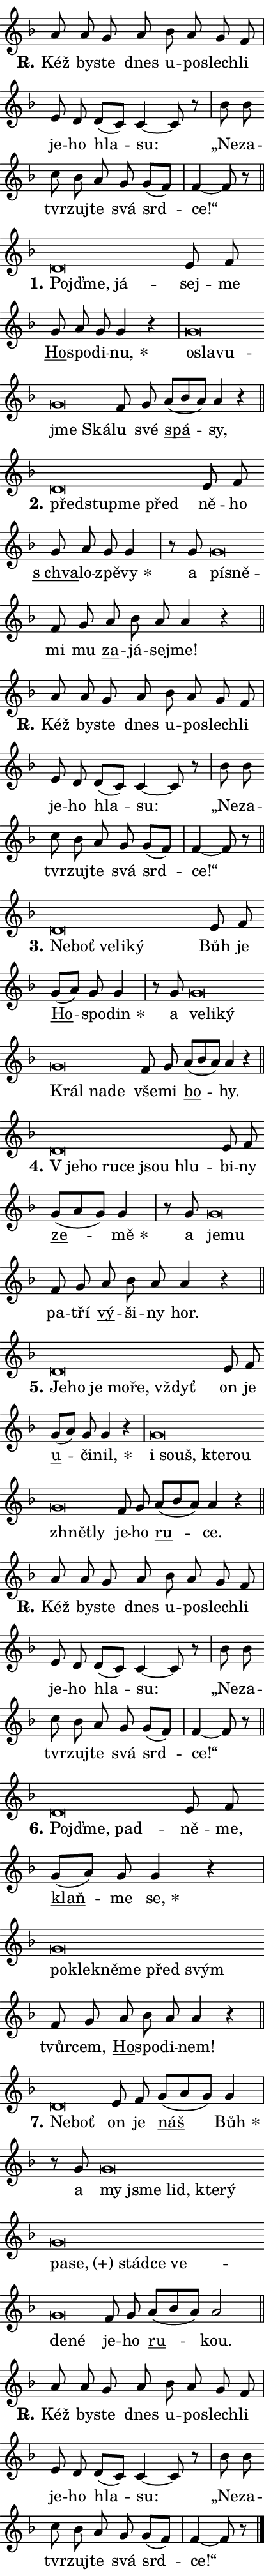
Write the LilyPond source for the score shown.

\version "2.22.1"
\header { tagline = "" }
\paper {
  indent = 0\cm
  top-margin = 0\cm
  right-margin = 0\cm
  bottom-margin = 0\cm
  left-margin = 0\cm
  paper-width = 7\cm
  page-breaking = #ly:one-page-breaking
  system-system-spacing.basic-distance = #11
  score-system-spacing.basic-distance = #11.3
  ragged-last = ##f
}


%% Author: Thomas Morley
%% https://lists.gnu.org/archive/html/lilypond-user/2020-05/msg00002.html
#(define (line-position grob)
"Returns position of @var[grob} in current system:
   @code{'start}, if at first time-step
   @code{'end}, if at last time-step
   @code{'middle} otherwise
"
  (let* ((col (ly:item-get-column grob))
         (ln (ly:grob-object col 'left-neighbor))
         (rn (ly:grob-object col 'right-neighbor))
         (col-to-check-left (if (ly:grob? ln) ln col))
         (col-to-check-right (if (ly:grob? rn) rn col))
         (break-dir-left
           (and
             (ly:grob-property col-to-check-left 'non-musical #f)
             (ly:item-break-dir col-to-check-left)))
         (break-dir-right
           (and
             (ly:grob-property col-to-check-right 'non-musical #f)
             (ly:item-break-dir col-to-check-right))))
        (cond ((eqv? 1 break-dir-left) 'start)
              ((eqv? -1 break-dir-right) 'end)
              (else 'middle))))

#(define (tranparent-at-line-position vctor)
  (lambda (grob)
  "Relying on @code{line-position} select the relevant enry from @var{vctor}.
Used to determine transparency,"
    (case (line-position grob)
      ((end) (not (vector-ref vctor 0)))
      ((middle) (not (vector-ref vctor 1)))
      ((start) (not (vector-ref vctor 2))))))

noteHeadBreakVisibility =
#(define-music-function (break-visibility)(vector?)
"Makes @code{NoteHead}s transparent relying on @var{break-visibility}"
#{
  \override NoteHead.transparent =
    #(tranparent-at-line-position break-visibility)
#})

#(define delete-ledgers-for-transparent-note-heads
  (lambda (grob)
    "Reads whether a @code{NoteHead} is transparent.
If so this @code{NoteHead} is removed from @code{'note-heads} from
@var{grob}, which is supposed to be @code{LedgerLineSpanner}.
As a result ledgers are not printed for this @code{NoteHead}"
    (let* ((nhds-array (ly:grob-object grob 'note-heads))
           (nhds-list
             (if (ly:grob-array? nhds-array)
                 (ly:grob-array->list nhds-array)
                 '()))
           ;; Relies on the transparent-property being done before
           ;; Staff.LedgerLineSpanner.after-line-breaking is executed.
           ;; This is fragile ...
           (to-keep
             (remove
               (lambda (nhd)
                 (ly:grob-property nhd 'transparent #f))
               nhds-list)))
      ;; TODO find a better method to iterate over grob-arrays, similiar
      ;; to filter/remove etc for lists
      ;; For now rebuilt from scratch
      (set! (ly:grob-object grob 'note-heads)  '())
      (for-each
        (lambda (nhd)
          (ly:pointer-group-interface::add-grob grob 'note-heads nhd))
        to-keep))))

hideNotes = {
  \noteHeadBreakVisibility #begin-of-line-visible
}
unHideNotes = {
  \noteHeadBreakVisibility #all-visible
}

% work-around for resetting accidentals
% https://lilypond.org/doc/v2.23/Documentation/notation/displaying-rhythms#unmetered-music
cadenzaMeasure = {
  \cadenzaOff
  \partial 1024 s1024
  \cadenzaOn
}

#(define-markup-command (accent layout props text) (markup?)
  "Underline accented syllable"
  (interpret-markup layout props
    #{\markup \override #'(offset . 4.3) \underline { #text }#}))

responsum = \markup \concat {
  "R" \hspace #-1.05 \path #0.1 #'((moveto 0 0.07) (lineto 0.9 0.8)) \hspace #0.05 "."
}

\layout {
    \context {
        \Staff
        \remove "Time_signature_engraver"
        \override LedgerLineSpanner.after-line-breaking = #delete-ledgers-for-transparent-note-heads
    }
    \context {
        \Voice {
            \override NoteHead.output-attributes = #'((class . "notehead"))
            \override Hairpin.height = #0.55
        }
    }
    \context {
        \Lyrics {
            \override StanzaNumber.output-attributes = #'((class . "stanzanumber"))
            \override LyricSpace.minimum-distance = #0.9
            \override LyricText.font-name = #"TeX Gyre Schola"
            \override LyricText.font-size = 1
            \override StanzaNumber.font-name = #"TeX Gyre Schola Bold"
            \override StanzaNumber.font-size = 1
        }
    }
}

% magnetic-lyrics.ily
%
%   written by
%     Jean Abou Samra <jean@abou-samra.fr>
%     Werner Lemberg <wl@gnu.org>
%
%   adapted by
%     Jiri Hon <jiri.hon@gmail.com>
%
% Version 2022-Apr-15

% https://www.mail-archive.com/lilypond-user@gnu.org/msg149350.html

#(define (Left_hyphen_pointer_engraver context)
   "Collect syllable-hyphen-syllable occurrences in lyrics and store
them in properties.  This engraver only looks to the left.  For
example, if the lyrics input is @code{foo -- bar}, it does the
following.

@itemize @bullet
@item
Set the @code{text} property of the @code{LyricHyphen} grob between
@q{foo} and @q{bar} to @code{foo}.

@item
Set the @code{left-hyphen} property of the @code{LyricText} grob with
text @q{foo} to the @code{LyricHyphen} grob between @q{foo} and
@q{bar}.
@end itemize

Use this auxiliary engraver in combination with the
@code{lyric-@/text::@/apply-@/magnetic-@/offset!} hook."
   (let ((hyphen #f)
         (text #f))
     (make-engraver
      (acknowledgers
       ((lyric-syllable-interface engraver grob source-engraver)
        (set! text grob)))
      (end-acknowledgers
       ((lyric-hyphen-interface engraver grob source-engraver)
        ;(when (not (grob::has-interface grob 'lyric-space-interface))
          (set! hyphen grob)));)
      ((stop-translation-timestep engraver)
       (when (and text hyphen)
         (ly:grob-set-object! text 'left-hyphen hyphen))
       (set! text #f)
       (set! hyphen #f)))))

#(define (lyric-text::apply-magnetic-offset! grob)
   "If the space between two syllables is less than the value in
property @code{LyricText@/.details@/.squash-threshold}, move the right
syllable to the left so that it gets concatenated with the left
syllable.

Use this function as a hook for
@code{LyricText@/.after-@/line-@/breaking} if the
@code{Left_@/hyphen_@/pointer_@/engraver} is active."
   (let ((hyphen (ly:grob-object grob 'left-hyphen #f)))
     (when hyphen
       (let ((left-text (ly:spanner-bound hyphen LEFT)))
         (when (grob::has-interface left-text 'lyric-syllable-interface)
           (let* ((common (ly:grob-common-refpoint grob left-text X))
                  (this-x-ext (ly:grob-extent grob common X))
                  (left-x-ext
                   (begin
                     ;; Trigger magnetism for left-text.
                     (ly:grob-property left-text 'after-line-breaking)
                     (ly:grob-extent left-text common X)))
                  ;; `delta` is the gap width between two syllables.
                  (delta (- (interval-start this-x-ext)
                            (interval-end left-x-ext)))
                  (details (ly:grob-property grob 'details))
                  (threshold (assoc-get 'squash-threshold details 0.2)))
             (when (< delta threshold)
               (let* (;; We have to manipulate the input text so that
                      ;; ligatures crossing syllable boundaries are not
                      ;; disabled.  For languages based on the Latin
                      ;; script this is essentially a beautification.
                      ;; However, for non-Western scripts it can be a
                      ;; necessity.
                      (lt (ly:grob-property left-text 'text))
                      (rt (ly:grob-property grob 'text))
                      (is-space (grob::has-interface hyphen 'lyric-space-interface))
                      (space (if is-space " " ""))
                      (space-markup (grob-interpret-markup grob " "))
                      (space-size (interval-length (ly:stencil-extent space-markup X)))
                      (extra-delta (if is-space space-size 0))
                      ;; Append new syllable.
                      (ltrt-space (if (and (string? lt) (string? rt))
                                (string-append lt space rt)
                                (make-concat-markup (list lt space rt))))
                      ;; Right-align `ltrt` to the right side.
                      (ltrt-space-markup (grob-interpret-markup
                               grob
                               (make-translate-markup
                                (cons (interval-length this-x-ext) 0)
                                (make-right-align-markup ltrt-space)))))
                 (begin
                   ;; Don't print `left-text`.
                   (ly:grob-set-property! left-text 'stencil #f)
                   ;; Set text and stencil (which holds all collected
                   ;; syllables so far) and shift it to the left.
                   (ly:grob-set-property! grob 'text ltrt-space)
                   (ly:grob-set-property! grob 'stencil ltrt-space-markup)
                   (ly:grob-translate-axis! grob (- (- delta extra-delta)) X))))))))))


#(define (lyric-hyphen::displace-bounds-first grob)
   ;; Make very sure this callback isn't triggered too early.
   (let ((left (ly:spanner-bound grob LEFT))
         (right (ly:spanner-bound grob RIGHT)))
     (ly:grob-property left 'after-line-breaking)
     (ly:grob-property right 'after-line-breaking)
     (ly:lyric-hyphen::print grob)))

squashThreshold = #0.4

\layout {
  \context {
    \Lyrics
    \consists #Left_hyphen_pointer_engraver
    \override LyricText.after-line-breaking =
      #lyric-text::apply-magnetic-offset!
    \override LyricHyphen.stencil = #lyric-hyphen::displace-bounds-first
    \override LyricText.details.squash-threshold = \squashThreshold
    \override LyricHyphen.minimum-distance = 0
    \override LyricHyphen.minimum-length = \squashThreshold
  }
}

squash = \override LyricText.details.squash-threshold = 9999
unSquash = \override LyricText.details.squash-threshold = \squashThreshold

left = \override LyricText.self-alignment-X = #LEFT
unLeft = \revert LyricText.self-alignment-X

starOffset = #(lambda (grob) 
                (let ((x_offset (ly:self-alignment-interface::aligned-on-x-parent grob)))
                  (if (= x_offset 0) 0 (+ x_offset 1.2))))

star = #(define-music-function (syllable)(string?)
"Append star separator at the end of a syllable"
#{
  \once \override LyricText.X-offset = #starOffset
  \lyricmode { \markup {
    #syllable
    \override #'((font-name . "TeX Gyre Schola Bold")) \hspace #0.2 \lower #0.65 \larger "*"
  } }
#})

starAccent = #(define-music-function (syllable)(string?)
"Append star separator at the end of a syllable and make accent"
#{
  \once \override LyricText.X-offset = #starOffset
  \lyricmode { \markup {
    \accent #syllable
    \override #'((font-name . "TeX Gyre Schola Bold")) \hspace #0.2 \lower #0.65 \larger "*"
  } }
#})

breath = #(define-music-function (syllable)(string?)
"Append breathing indicator at the end of a syllable"
#{
  \lyricmode { \markup { #syllable "+" } }
#})

optionalBreath = #(define-music-function (syllable)(string?)
"Append optional breathing indicator at the end of a syllable"
#{
  \lyricmode { \markup { #syllable "(+)" } }
#})


\score {
    <<
        \new Voice = "melody" { \cadenzaOn \key f \major \relative { a'8 a g a bes a g f \cadenzaMeasure \bar "|" e d \bar "" d[( c)] c4~ c8 r8 \cadenzaMeasure \bar "|" bes' bes \bar "" c bes a g g[( f)] \cadenzaMeasure \bar "|" f4~ f8 r \cadenzaMeasure \bar "||" \break } }
        \new Lyrics \lyricsto "melody" { \lyricmode { \set stanza = \responsum
Kéž by -- ste dnes u -- po -- slech -- li je -- ho hla -- su: „Ne -- za -- tvr -- zuj -- te svá srd -- ce!“ } }
    >>
    \layout {}
}

\score {
    <<
        \new Voice = "melody" { \cadenzaOn \key f \major \relative { d'\breve*1/16 \hideNotes \breve*1/16 \breve*1/16 \bar "" \unHideNotes e8 f \bar "" g a g g4 r \cadenzaMeasure \bar "|" g\breve*1/16 \hideNotes \breve*1/16 \bar "" \breve*1/16 \bar "" \breve*1/16 \breve*1/16 \bar "" \unHideNotes f8 g \bar "" a[( bes a)] a4 r \cadenzaMeasure \bar "||" \break } }
        \new Lyrics \lyricsto "melody" { \lyricmode { \set stanza = "1."
\left Pojď -- \squash me, já -- \unLeft \unSquash sej -- me \markup \accent Ho -- spo -- di -- \star nu, \left o -- \squash sla -- vu -- jme Ská -- \unLeft \unSquash lu své \markup \accent spá -- sy, } }
    >>
    \layout {}
}

\score {
    <<
        \new Voice = "melody" { \cadenzaOn \key f \major \relative { d'\breve*1/16 \hideNotes \breve*1/16 \bar "" \breve*1/16 \breve*1/16 \bar "" \unHideNotes e8 f \bar "" g a g g4 \cadenzaMeasure \bar "|" r8 g8 g\breve*1/16 \hideNotes \breve*1/16 \bar "" \unHideNotes f8 g \bar "" a bes a a4 r \cadenzaMeasure \bar "||" \break } }
        \new Lyrics \lyricsto "melody" { \lyricmode { \set stanza = "2."
\left před -- \squash stup -- me před \unLeft \unSquash ně -- ho \markup \accent "s chva" -- lo -- zpě -- \star vy a \left pí -- \squash sně -- \unLeft \unSquash mi mu \markup \accent za -- já -- sej -- me! } }
    >>
    \layout {}
}

\score {
    <<
        \new Voice = "melody" { \cadenzaOn \key f \major \relative { a'8 a g a bes a g f \cadenzaMeasure \bar "|" e d \bar "" d[( c)] c4~ c8 r8 \cadenzaMeasure \bar "|" bes' bes \bar "" c bes a g g[( f)] \cadenzaMeasure \bar "|" f4~ f8 r \cadenzaMeasure \bar "||" \break } }
        \new Lyrics \lyricsto "melody" { \lyricmode { \set stanza = \responsum
Kéž by -- ste dnes u -- po -- slech -- li je -- ho hla -- su: „Ne -- za -- tvr -- zuj -- te svá srd -- ce!“ } }
    >>
    \layout {}
}

\score {
    <<
        \new Voice = "melody" { \cadenzaOn \key f \major \relative { d'\breve*1/16 \hideNotes \breve*1/16 \bar "" \breve*1/16 \bar "" \breve*1/16 \breve*1/16 \bar "" \unHideNotes e8 f \bar "" g[( a)] g g4 \cadenzaMeasure \bar "|" r8 g8 g\breve*1/16 \hideNotes \breve*1/16 \bar "" \breve*1/16 \bar "" \breve*1/16 \bar "" \breve*1/16 \breve*1/16 \bar "" \unHideNotes f8 g \bar "" a[( bes a)] a4 r \cadenzaMeasure \bar "||" \break } }
        \new Lyrics \lyricsto "melody" { \lyricmode { \set stanza = "3."
\left Ne -- \squash boť ve -- li -- ký \unLeft \unSquash Bůh je \markup \accent Ho -- spo -- \star din a \left ve -- \squash li -- ký Král na -- de \unLeft \unSquash vše -- mi \markup \accent bo -- hy. } }
    >>
    \layout {}
}

\score {
    <<
        \new Voice = "melody" { \cadenzaOn \key f \major \relative { d'\breve*1/16 \hideNotes \breve*1/16 \bar "" \breve*1/16 \bar "" \breve*1/16 \bar "" \breve*1/16 \breve*1/16 \bar "" \unHideNotes e8 f \bar "" g[( a g)] g4 \cadenzaMeasure \bar "|" r8 g8 g\breve*1/16 \hideNotes \breve*1/16 \bar "" \unHideNotes f8 g \bar "" a bes a a4 r \cadenzaMeasure \bar "||" \break } }
        \new Lyrics \lyricsto "melody" { \lyricmode { \set stanza = "4."
\left "V je" -- \squash ho ru -- ce jsou hlu -- \unLeft \unSquash bi -- ny \markup \accent ze -- \star mě a \left je -- \squash mu \unLeft \unSquash pa -- tří \markup \accent vý -- ši -- ny hor. } }
    >>
    \layout {}
}

\score {
    <<
        \new Voice = "melody" { \cadenzaOn \key f \major \relative { d'\breve*1/16 \hideNotes \breve*1/16 \bar "" \breve*1/16 \bar "" \breve*1/16 \bar "" \breve*1/16 \breve*1/16 \bar "" \unHideNotes e8 f \bar "" g[( a)] g g4 r \cadenzaMeasure \bar "|" g\breve*1/16 \hideNotes \breve*1/16 \bar "" \breve*1/16 \bar "" \breve*1/16 \bar "" \breve*1/16 \breve*1/16 \bar "" \unHideNotes f8 g \bar "" a[( bes a)] a4 r \cadenzaMeasure \bar "||" \break } }
        \new Lyrics \lyricsto "melody" { \lyricmode { \set stanza = "5."
\left Je -- \squash ho je mo -- ře, vždyť \unLeft \unSquash on je \markup \accent u -- či -- \star nil, \left i \squash souš, kte -- rou zhnět -- ly \unLeft \unSquash je -- ho \markup \accent ru -- ce. } }
    >>
    \layout {}
}

\score {
    <<
        \new Voice = "melody" { \cadenzaOn \key f \major \relative { a'8 a g a bes a g f \cadenzaMeasure \bar "|" e d \bar "" d[( c)] c4~ c8 r8 \cadenzaMeasure \bar "|" bes' bes \bar "" c bes a g g[( f)] \cadenzaMeasure \bar "|" f4~ f8 r \cadenzaMeasure \bar "||" \break } }
        \new Lyrics \lyricsto "melody" { \lyricmode { \set stanza = \responsum
Kéž by -- ste dnes u -- po -- slech -- li je -- ho hla -- su: „Ne -- za -- tvr -- zuj -- te svá srd -- ce!“ } }
    >>
    \layout {}
}

\score {
    <<
        \new Voice = "melody" { \cadenzaOn \key f \major \relative { d'\breve*1/16 \hideNotes \breve*1/16 \breve*1/16 \bar "" \unHideNotes e8 f \bar "" g[( a)] g g4 r \cadenzaMeasure \bar "|" g\breve*1/16 \hideNotes \breve*1/16 \bar "" \breve*1/16 \bar "" \breve*1/16 \bar "" \breve*1/16 \breve*1/16 \bar "" \unHideNotes f8 g \bar "" a bes a a4 r \cadenzaMeasure \bar "||" \break } }
        \new Lyrics \lyricsto "melody" { \lyricmode { \set stanza = "6."
\left Pojď -- \squash me, pad -- \unLeft \unSquash ně -- me, \markup \accent klaň -- me \star se, \left po -- \squash kle -- kně -- me před svým \unLeft \unSquash tvůr -- cem, \markup \accent Ho -- spo -- di -- nem! } }
    >>
    \layout {}
}

\score {
    <<
        \new Voice = "melody" { \cadenzaOn \key f \major \relative { d'\breve*1/16 \hideNotes \breve*1/16 \bar "" \unHideNotes e8 f \bar "" g[( a g)] g4 \cadenzaMeasure \bar "|" r8 g g\breve*1/16 \hideNotes \breve*1/16 \bar "" \breve*1/16 \bar "" \breve*1/16 \bar "" \breve*1/16 \bar "" \breve*1/16 \bar "" \breve*1/16 \bar "" \breve*1/16 \bar "" \breve*1/16 \bar "" \breve*1/16 \bar "" \breve*1/16 \breve*1/16 \bar "" \unHideNotes f8 g \bar "" a[( bes a)] a2 \cadenzaMeasure \bar "||" \break } }
        \new Lyrics \lyricsto "melody" { \lyricmode { \set stanza = "7."
\left Ne -- \squash boť \unLeft \unSquash on je \markup \accent náš \star Bůh a \left my \squash jsme lid, kte -- rý pa -- \optionalBreath se, stád -- ce ve -- de -- né \unLeft \unSquash je -- ho \markup \accent ru -- kou. } }
    >>
    \layout {}
}

\score {
    <<
        \new Voice = "melody" { \cadenzaOn \key f \major \relative { a'8 a g a bes a g f \cadenzaMeasure \bar "|" e d \bar "" d[( c)] c4~ c8 r8 \cadenzaMeasure \bar "|" bes' bes \bar "" c bes a g g[( f)] \cadenzaMeasure \bar "|" f4~ f8 r \cadenzaMeasure \bar "||" \break } \bar "|." }
        \new Lyrics \lyricsto "melody" { \lyricmode { \set stanza = \responsum
Kéž by -- ste dnes u -- po -- slech -- li je -- ho hla -- su: „Ne -- za -- tvr -- zuj -- te svá srd -- ce!“ } }
    >>
    \layout {}
}
